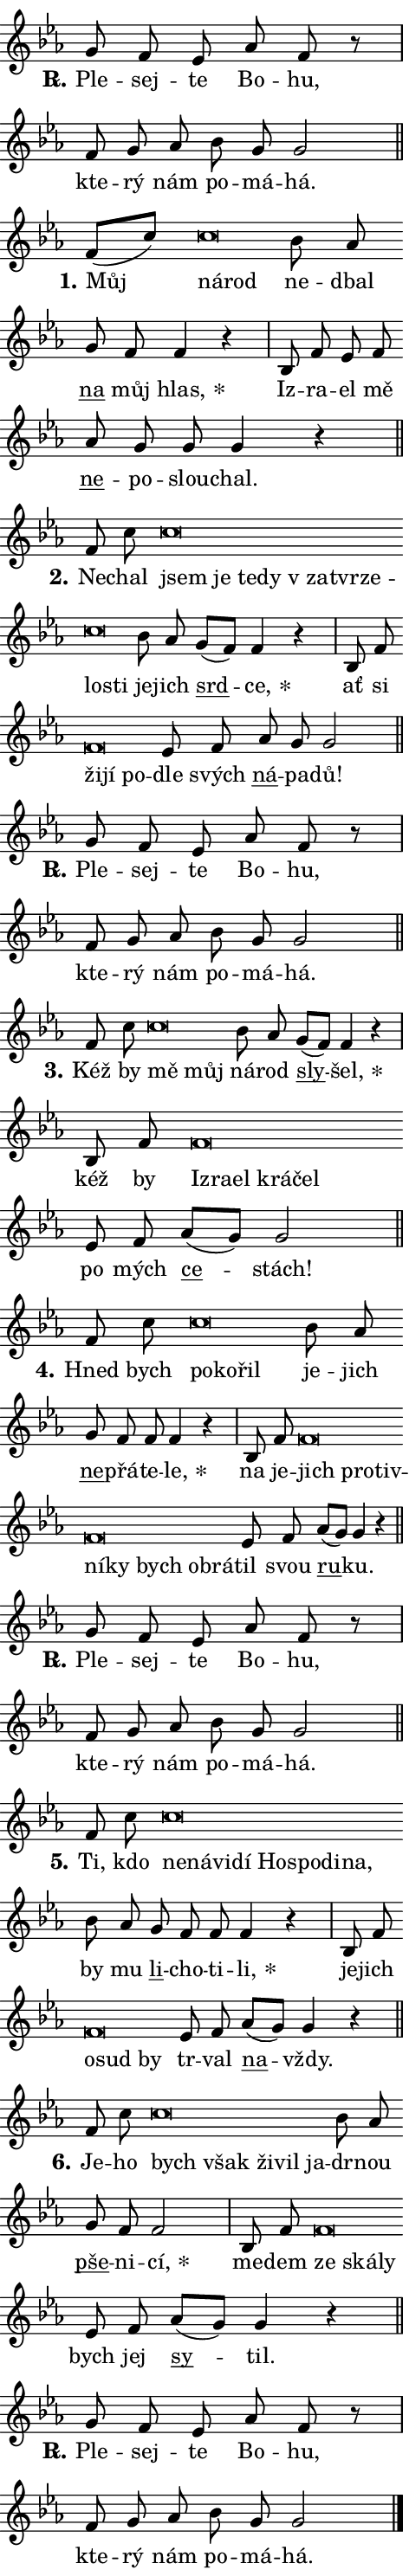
\version "2.24.0"
\header { tagline = "" }
\paper {
  indent = 0\cm
  top-margin = 0\cm
  right-margin = 0.13\cm % to fit lyric hyphens
  bottom-margin = 0\cm
  left-margin = 0\cm
  paper-width = 8\cm
  page-breaking = #ly:one-page-breaking
  system-system-spacing.basic-distance = #11
  score-system-spacing.basic-distance = #11
  ragged-last = ##f
}


%% Author: Thomas Morley
%% https://lists.gnu.org/archive/html/lilypond-user/2020-05/msg00002.html
#(define (line-position grob)
"Returns position of @var[grob} in current system:
   @code{'start}, if at first time-step
   @code{'end}, if at last time-step
   @code{'middle} otherwise
"
  (let* ((col (ly:item-get-column grob))
         (ln (ly:grob-object col 'left-neighbor))
         (rn (ly:grob-object col 'right-neighbor))
         (col-to-check-left (if (ly:grob? ln) ln col))
         (col-to-check-right (if (ly:grob? rn) rn col))
         (break-dir-left
           (and
             (ly:grob-property col-to-check-left 'non-musical #f)
             (ly:item-break-dir col-to-check-left)))
         (break-dir-right
           (and
             (ly:grob-property col-to-check-right 'non-musical #f)
             (ly:item-break-dir col-to-check-right))))
        (cond ((eqv? 1 break-dir-left) 'start)
              ((eqv? -1 break-dir-right) 'end)
              (else 'middle))))

#(define (tranparent-at-line-position vctor)
  (lambda (grob)
  "Relying on @code{line-position} select the relevant enry from @var{vctor}.
Used to determine transparency,"
    (case (line-position grob)
      ((end) (not (vector-ref vctor 0)))
      ((middle) (not (vector-ref vctor 1)))
      ((start) (not (vector-ref vctor 2))))))

noteHeadBreakVisibility =
#(define-music-function (break-visibility)(vector?)
"Makes @code{NoteHead}s transparent relying on @var{break-visibility}"
#{
  \override NoteHead.transparent =
    #(tranparent-at-line-position break-visibility)
#})

#(define delete-ledgers-for-transparent-note-heads
  (lambda (grob)
    "Reads whether a @code{NoteHead} is transparent.
If so this @code{NoteHead} is removed from @code{'note-heads} from
@var{grob}, which is supposed to be @code{LedgerLineSpanner}.
As a result ledgers are not printed for this @code{NoteHead}"
    (let* ((nhds-array (ly:grob-object grob 'note-heads))
           (nhds-list
             (if (ly:grob-array? nhds-array)
                 (ly:grob-array->list nhds-array)
                 '()))
           ;; Relies on the transparent-property being done before
           ;; Staff.LedgerLineSpanner.after-line-breaking is executed.
           ;; This is fragile ...
           (to-keep
             (remove
               (lambda (nhd)
                 (ly:grob-property nhd 'transparent #f))
               nhds-list)))
      ;; TODO find a better method to iterate over grob-arrays, similiar
      ;; to filter/remove etc for lists
      ;; For now rebuilt from scratch
      (set! (ly:grob-object grob 'note-heads)  '())
      (for-each
        (lambda (nhd)
          (ly:pointer-group-interface::add-grob grob 'note-heads nhd))
        to-keep))))

squashNotes = {
  \override NoteHead.X-extent = #'(-0.2 . 0.2)
  \override NoteHead.Y-extent = #'(-0.75 . 0)
  \override NoteHead.stencil =
    #(lambda (grob)
       (let ((pos (ly:grob-property grob 'staff-position)))
         (begin
           (if (< pos -7) (display "ERROR: Lower brevis then expected\n") (display ""))
           (if (<= pos -6) ly:text-interface::print ly:note-head::print))))
}
unSquashNotes = {
  \revert NoteHead.X-extent
  \revert NoteHead.Y-extent
  \revert NoteHead.stencil
}

hideNotes = \noteHeadBreakVisibility #begin-of-line-visible
unHideNotes = \noteHeadBreakVisibility #all-visible

% work-around for resetting accidentals
% https://lilypond.org/doc/v2.23/Documentation/notation/displaying-rhythms#unmetered-music
cadenzaMeasure = {
  \cadenzaOff
  \partial 1024 s1024
  \cadenzaOn
}

#(define-markup-command (accent layout props text) (markup?)
  "Underline accented syllable"
  (interpret-markup layout props
    #{\markup \override #'(offset . 4.3) \underline { #text }#}))

responsum = \markup \concat {
  "R" \hspace #-1.05 \path #0.1 #'((moveto 0 0.07) (lineto 0.9 0.8)) \hspace #0.05 "."
}

spaceSize = #0.6828661417322834 % exact space size for TeX Gyre Schola

\layout {
  \context {
    \Staff
    \remove "Time_signature_engraver"
    \override LedgerLineSpanner.after-line-breaking = #delete-ledgers-for-transparent-note-heads
  }
  \context {
    \Lyrics {
      \override LyricSpace.minimum-distance = \spaceSize
      \override LyricText.font-name = #"TeX Gyre Schola"
      \override LyricText.font-size = 1
      \override StanzaNumber.font-name = #"TeX Gyre Schola Bold"
      \override StanzaNumber.font-size = 1
    }
  }
  \context {
    \Score 
    \override NoteHead.text =
      #(lambda (grob) 
        (let ((pos (ly:grob-property grob 'staff-position)))
          #{\markup {
            \combine
              \halign #-0.55 \raise #(if (= pos -6) 0 0.5) \override #'(thickness . 2) \draw-line #'(3.2 . 0)
              \musicglyph "noteheads.sM1"
          }#}))
  }
}

% magnetic-lyrics.ily
%
%   written by
%     Jean Abou Samra <jean@abou-samra.fr>
%     Werner Lemberg <wl@gnu.org>
%
%   adapted by
%     Jiri Hon <jiri.hon@gmail.com>
%
% Version 2022-Apr-15

% https://www.mail-archive.com/lilypond-user@gnu.org/msg149350.html

#(define (Left_hyphen_pointer_engraver context)
   "Collect syllable-hyphen-syllable occurrences in lyrics and store
them in properties.  This engraver only looks to the left.  For
example, if the lyrics input is @code{foo -- bar}, it does the
following.

@itemize @bullet
@item
Set the @code{text} property of the @code{LyricHyphen} grob between
@q{foo} and @q{bar} to @code{foo}.

@item
Set the @code{left-hyphen} property of the @code{LyricText} grob with
text @q{foo} to the @code{LyricHyphen} grob between @q{foo} and
@q{bar}.
@end itemize

Use this auxiliary engraver in combination with the
@code{lyric-@/text::@/apply-@/magnetic-@/offset!} hook."
   (let ((hyphen #f)
         (text #f))
     (make-engraver
      (acknowledgers
       ((lyric-syllable-interface engraver grob source-engraver)
        (set! text grob)))
      (end-acknowledgers
       ((lyric-hyphen-interface engraver grob source-engraver)
        ;(when (not (grob::has-interface grob 'lyric-space-interface))
          (set! hyphen grob)));)
      ((stop-translation-timestep engraver)
       (when (and text hyphen)
         (ly:grob-set-object! text 'left-hyphen hyphen))
       (set! text #f)
       (set! hyphen #f)))))

#(define (lyric-text::apply-magnetic-offset! grob)
   "If the space between two syllables is less than the value in
property @code{LyricText@/.details@/.squash-threshold}, move the right
syllable to the left so that it gets concatenated with the left
syllable.

Use this function as a hook for
@code{LyricText@/.after-@/line-@/breaking} if the
@code{Left_@/hyphen_@/pointer_@/engraver} is active."
   (let ((hyphen (ly:grob-object grob 'left-hyphen #f)))
     (when hyphen
       (let ((left-text (ly:spanner-bound hyphen LEFT)))
         (when (grob::has-interface left-text 'lyric-syllable-interface)
           (let* ((common (ly:grob-common-refpoint grob left-text X))
                  (this-x-ext (ly:grob-extent grob common X))
                  (left-x-ext
                   (begin
                     ;; Trigger magnetism for left-text.
                     (ly:grob-property left-text 'after-line-breaking)
                     (ly:grob-extent left-text common X)))
                  ;; `delta` is the gap width between two syllables.
                  (delta (- (interval-start this-x-ext)
                            (interval-end left-x-ext)))
                  (details (ly:grob-property grob 'details))
                  (threshold (assoc-get 'squash-threshold details 0.2)))
             (when (< delta threshold)
               (let* (;; We have to manipulate the input text so that
                      ;; ligatures crossing syllable boundaries are not
                      ;; disabled.  For languages based on the Latin
                      ;; script this is essentially a beautification.
                      ;; However, for non-Western scripts it can be a
                      ;; necessity.
                      (lt (ly:grob-property left-text 'text))
                      (rt (ly:grob-property grob 'text))
                      (is-space (grob::has-interface hyphen 'lyric-space-interface))
                      (space (if is-space " " ""))
                      (extra-delta (if is-space spaceSize 0))
                      ;; Append new syllable.
                      (ltrt-space (if (and (string? lt) (string? rt))
                                (string-append lt space rt)
                                (make-concat-markup (list lt space rt))))
                      ;; Right-align `ltrt` to the right side.
                      (ltrt-space-markup (grob-interpret-markup
                               grob
                               (make-translate-markup
                                (cons (interval-length this-x-ext) 0)
                                (make-right-align-markup ltrt-space)))))
                 (begin
                   ;; Don't print `left-text`.
                   (ly:grob-set-property! left-text 'stencil #f)
                   ;; Set text and stencil (which holds all collected
                   ;; syllables so far) and shift it to the left.
                   (ly:grob-set-property! grob 'text ltrt-space)
                   (ly:grob-set-property! grob 'stencil ltrt-space-markup)
                   (ly:grob-translate-axis! grob (- (- delta extra-delta)) X))))))))))


#(define (lyric-hyphen::displace-bounds-first grob)
   ;; Make very sure this callback isn't triggered too early.
   (let ((left (ly:spanner-bound grob LEFT))
         (right (ly:spanner-bound grob RIGHT)))
     (ly:grob-property left 'after-line-breaking)
     (ly:grob-property right 'after-line-breaking)
     (ly:lyric-hyphen::print grob)))

squashThreshold = #0.4

\layout {
  \context {
    \Lyrics
    \consists #Left_hyphen_pointer_engraver
    \override LyricText.after-line-breaking =
      #lyric-text::apply-magnetic-offset!
    \override LyricHyphen.stencil = #lyric-hyphen::displace-bounds-first
    \override LyricText.details.squash-threshold = \squashThreshold
    \override LyricHyphen.minimum-distance = 0
    \override LyricHyphen.minimum-length = \squashThreshold
  }
}

squashText = \override LyricText.details.squash-threshold = 9999
unSquashText = \override LyricText.details.squash-threshold = \squashThreshold

leftText = \override LyricText.self-alignment-X = #LEFT
unLeftText = \revert LyricText.self-alignment-X

starOffset = #(lambda (grob) 
                (let ((x_offset (ly:self-alignment-interface::aligned-on-x-parent grob)))
                  (if (= x_offset 0) 0 (+ x_offset 1.2))))

star = #(define-music-function (syllable)(string?)
"Append star separator at the end of a syllable"
#{
  \once \override LyricText.X-offset = #starOffset
  \lyricmode { \markup {
    #syllable
    \override #'((font-name . "TeX Gyre Schola Bold")) \hspace #0.2 \lower #0.65 \larger "*"
  } }
#})

starAccent = #(define-music-function (syllable)(string?)
"Append star separator at the end of a syllable and make accent"
#{
  \once \override LyricText.X-offset = #starOffset
  \lyricmode { \markup {
    \accent #syllable
    \override #'((font-name . "TeX Gyre Schola Bold")) \hspace #0.2 \lower #0.65 \larger "*"
  } }
#})

breath = #(define-music-function (syllable)(string?)
"Append breathing indicator at the end of a syllable"
#{
  \lyricmode { \markup { #syllable "+" } }
#})

optionalBreath = #(define-music-function (syllable)(string?)
"Append optional breathing indicator at the end of a syllable"
#{
  \lyricmode { \markup { #syllable "(+)" } }
#})


\score {
    <<
        \new Voice = "melody" { \cadenzaOn \key es \major \relative { g'8 f es as f r \cadenzaMeasure \bar "|" f g as \bar "" bes g g2 \cadenzaMeasure \bar "||" \break } }
        \new Lyrics \lyricsto "melody" { \lyricmode { \set stanza = \responsum
Ple -- sej -- te Bo -- hu, kte -- rý nám po -- má -- há. } }
    >>
    \layout {}
}

\score {
    <<
        \new Voice = "melody" { \cadenzaOn \key es \major \relative { f'8[( c')] \bar "" \squashNotes c\breve*1/16 \hideNotes \breve*1/16 \bar "" \unHideNotes \unSquashNotes bes8 as \bar "" g f f4 r \cadenzaMeasure \bar "|" bes,8 f'8 es8 f \bar "" as g g g4 r \cadenzaMeasure \bar "||" \break } }
        \new Lyrics \lyricsto "melody" { \lyricmode { \set stanza = "1."
Můj \leftText ná -- \squashText rod \unLeftText \unSquashText ne -- dbal \markup \accent na můj \star hlas, Iz -- ra -- el mě \markup \accent ne -- po -- slou -- chal. } }
    >>
    \layout {}
}

\score {
    <<
        \new Voice = "melody" { \cadenzaOn \key es \major \relative { f'8 c' \bar "" \squashNotes c\breve*1/16 \hideNotes \breve*1/16 \bar "" \breve*1/16 \bar "" \breve*1/16 \bar "" \breve*1/16 \bar "" \breve*1/16 \bar "" \breve*1/16 \bar "" \breve*1/16 \breve*1/16 \bar "" \unHideNotes \unSquashNotes bes8 as \bar "" g[( f)] f4 r \cadenzaMeasure \bar "|" bes,8 f' \bar "" \squashNotes f\breve*1/16 \hideNotes \breve*1/16 \breve*1/16 \bar "" \unHideNotes \unSquashNotes es8 f \bar "" as g g2 \cadenzaMeasure \bar "||" \break } }
        \new Lyrics \lyricsto "melody" { \lyricmode { \set stanza = "2."
Ne -- chal \leftText jsem \squashText je te -- dy "v za" -- tvr -- ze -- lo -- sti \unLeftText \unSquashText je -- jich \markup \accent srd -- \star ce, ať si \leftText ži -- \squashText jí po -- \unLeftText \unSquashText dle svých \markup \accent ná -- pa -- dů! } }
    >>
    \layout {}
}

\score {
    <<
        \new Voice = "melody" { \cadenzaOn \key es \major \relative { g'8 f es as f r \cadenzaMeasure \bar "|" f g as \bar "" bes g g2 \cadenzaMeasure \bar "||" \break } }
        \new Lyrics \lyricsto "melody" { \lyricmode { \set stanza = \responsum
Ple -- sej -- te Bo -- hu, kte -- rý nám po -- má -- há. } }
    >>
    \layout {}
}

\score {
    <<
        \new Voice = "melody" { \cadenzaOn \key es \major \relative { f'8 c' \bar "" \squashNotes c\breve*1/16 \hideNotes \breve*1/16 \bar "" \unHideNotes \unSquashNotes bes8 as \bar "" g[( f)] f4 r \cadenzaMeasure \bar "|" bes,8 f' \bar "" \squashNotes f\breve*1/16 \hideNotes \breve*1/16 \bar "" \breve*1/16 \bar "" \breve*1/16 \breve*1/16 \bar "" \unHideNotes \unSquashNotes es8 f \bar "" as[( g)] g2 \cadenzaMeasure \bar "||" \break } }
        \new Lyrics \lyricsto "melody" { \lyricmode { \set stanza = "3."
Kéž by \leftText mě \squashText můj \unLeftText \unSquashText ná -- rod \markup \accent sly -- \star šel, kéž by \leftText Iz -- \squashText ra -- el krá -- čel \unLeftText \unSquashText po mých \markup \accent ce -- stách! } }
    >>
    \layout {}
}

\score {
    <<
        \new Voice = "melody" { \cadenzaOn \key es \major \relative { f'8 c' \bar "" \squashNotes c\breve*1/16 \hideNotes \breve*1/16 \breve*1/16 \bar "" \unHideNotes \unSquashNotes bes8 as \bar "" g f f f4 r \cadenzaMeasure \bar "|" bes,8 f' \bar "" \squashNotes f\breve*1/16 \hideNotes \breve*1/16 \bar "" \breve*1/16 \bar "" \breve*1/16 \bar "" \breve*1/16 \bar "" \breve*1/16 \bar "" \breve*1/16 \breve*1/16 \bar "" \unHideNotes \unSquashNotes es8 f \bar "" as[( g)] g4 r \cadenzaMeasure \bar "||" \break } }
        \new Lyrics \lyricsto "melody" { \lyricmode { \set stanza = "4."
Hned bych \leftText po -- \squashText ko -- řil \unLeftText \unSquashText je -- jich \markup \accent ne -- přá -- te -- \star le, na je -- \leftText jich \squashText pro -- tiv -- ní -- ky bych ob -- rá -- \unLeftText \unSquashText til svou \markup \accent ru -- ku. } }
    >>
    \layout {}
}

\score {
    <<
        \new Voice = "melody" { \cadenzaOn \key es \major \relative { g'8 f es as f r \cadenzaMeasure \bar "|" f g as \bar "" bes g g2 \cadenzaMeasure \bar "||" \break } }
        \new Lyrics \lyricsto "melody" { \lyricmode { \set stanza = \responsum
Ple -- sej -- te Bo -- hu, kte -- rý nám po -- má -- há. } }
    >>
    \layout {}
}

\score {
    <<
        \new Voice = "melody" { \cadenzaOn \key es \major \relative { f'8 c' \bar "" \squashNotes c\breve*1/16 \hideNotes \breve*1/16 \bar "" \breve*1/16 \bar "" \breve*1/16 \bar "" \breve*1/16 \bar "" \breve*1/16 \bar "" \breve*1/16 \breve*1/16 \bar "" \unHideNotes \unSquashNotes bes8 as \bar "" g f f f4 r \cadenzaMeasure \bar "|" bes,8 f' \bar "" \squashNotes f\breve*1/16 \hideNotes \breve*1/16 \breve*1/16 \bar "" \unHideNotes \unSquashNotes es8 f \bar "" as[( g)] g4 r \cadenzaMeasure \bar "||" \break } }
        \new Lyrics \lyricsto "melody" { \lyricmode { \set stanza = "5."
Ti, kdo \leftText ne -- \squashText ná -- vi -- dí Ho -- spo -- di -- na, \unLeftText \unSquashText by mu \markup \accent li -- cho -- ti -- \star li, je -- jich \leftText o -- \squashText sud by \unLeftText \unSquashText tr -- val \markup \accent na -- vždy. } }
    >>
    \layout {}
}

\score {
    <<
        \new Voice = "melody" { \cadenzaOn \key es \major \relative { f'8 c' \bar "" \squashNotes c\breve*1/16 \hideNotes \breve*1/16 \bar "" \breve*1/16 \bar "" \breve*1/16 \breve*1/16 \bar "" \unHideNotes \unSquashNotes bes8 as \bar "" g f f2 \cadenzaMeasure \bar "|" bes,8 f' \bar "" \squashNotes f\breve*1/16 \hideNotes \breve*1/16 \breve*1/16 \bar "" \unHideNotes \unSquashNotes es8 f \bar "" as[( g)] g4 r \cadenzaMeasure \bar "||" \break } }
        \new Lyrics \lyricsto "melody" { \lyricmode { \set stanza = "6."
Je -- ho \leftText bych \squashText však ži -- vil ja -- \unLeftText \unSquashText dr -- nou \markup \accent pše -- ni -- \star cí, me -- dem \leftText ze \squashText ská -- ly \unLeftText \unSquashText bych jej \markup \accent sy -- til. } }
    >>
    \layout {}
}

\score {
    <<
        \new Voice = "melody" { \cadenzaOn \key es \major \relative { g'8 f es as f r \cadenzaMeasure \bar "|" f g as \bar "" bes g g2 \cadenzaMeasure \bar "||" \break } \bar "|." }
        \new Lyrics \lyricsto "melody" { \lyricmode { \set stanza = \responsum
Ple -- sej -- te Bo -- hu, kte -- rý nám po -- má -- há. } }
    >>
    \layout {}
}
